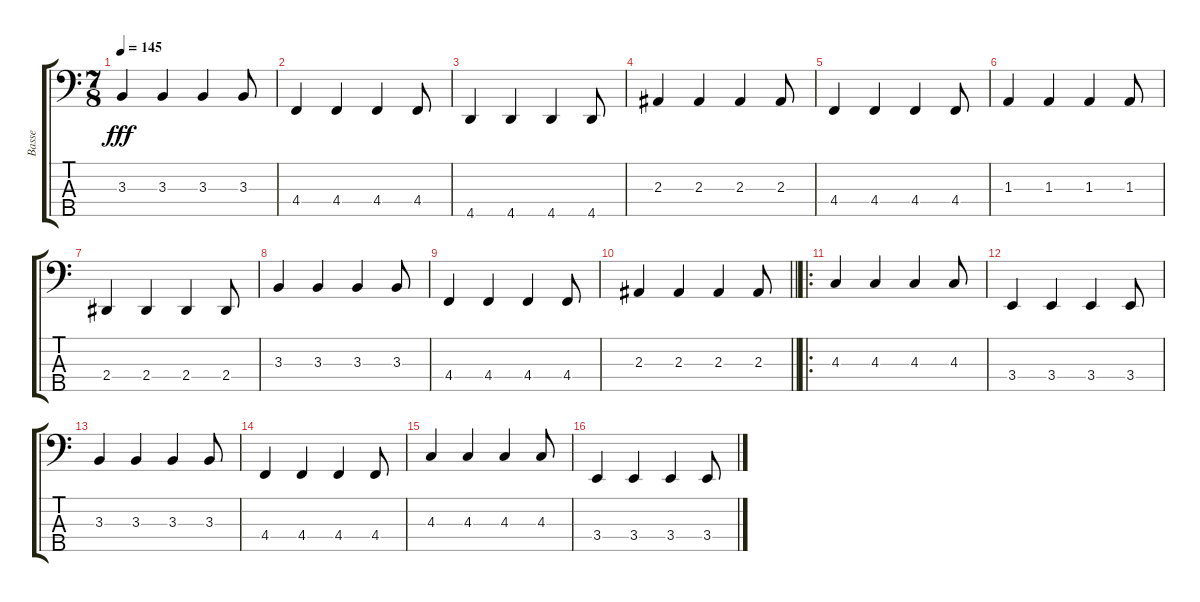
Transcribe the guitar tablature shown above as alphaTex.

\track ("Basse" "Basse") {instrument electricbasspick}
\staff {score tabs}
\tuning (Gb2 Db2 Ab1 Db1 Bb0) {hide}
\ts (7 8)
\tempo 145
\clef f4
\ks c
3.3.4{dy fff} 3.3.4 3.3.4 3.3.8 |
4.4.4 4.4.4 4.4.4 4.4.8 |
4.5.4 4.5.4 4.5.4 4.5.8 |
2.3.4 2.3.4 2.3.4 2.3.8 |
4.4.4 4.4.4 4.4.4 4.4.8 |
1.3.4 1.3.4 1.3.4 1.3.8 |
2.4.4 2.4.4 2.4.4 2.4.8 |
3.3.4 3.3.4 3.3.4 3.3.8 |
4.4.4 4.4.4 4.4.4 4.4.8 |
\barLineRight lightlight
2.3.4 2.3.4 2.3.4 2.3.8 |
\ro
\section ("" "")
4.3.4 4.3.4 4.3.4 4.3.8 |
3.4.4 3.4.4 3.4.4 3.4.8 |
3.3.4 3.3.4 3.3.4 3.3.8 |
4.4.4 4.4.4 4.4.4 4.4.8 |
4.3.4 4.3.4 4.3.4 4.3.8 |
3.4.4 3.4.4 3.4.4 3.4.8
